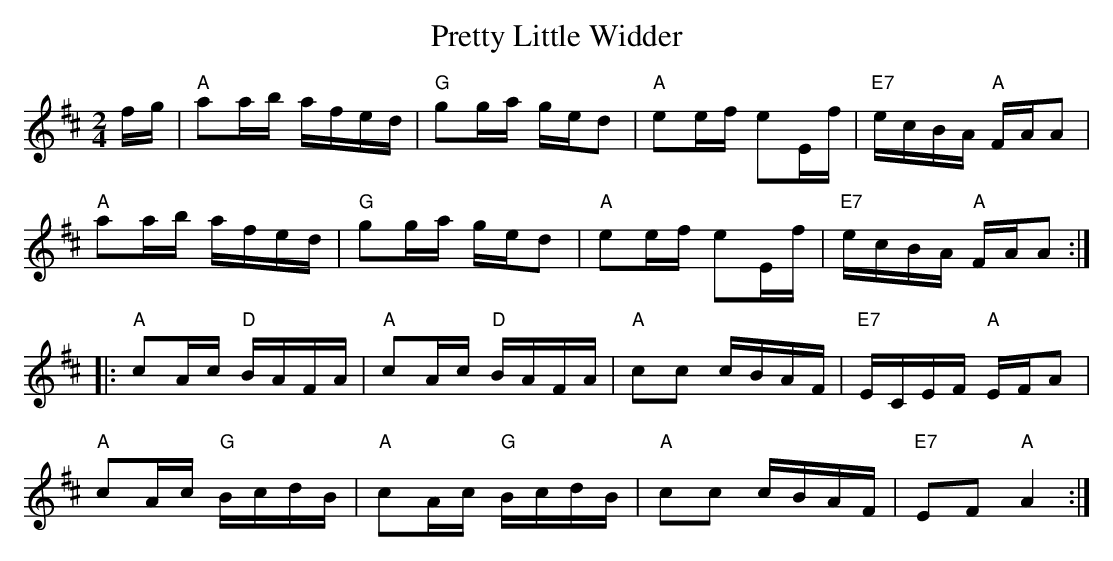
X:1
T:Pretty Little Widder
M:2/4
L:1/4
K:D
f/4g/4|"A"a/2a/4b/4 a/4f/4e/4d/4|"G"g/2g/4a/4 g/4e/4d/2|"A"e/2e/4f/4 e/2E/4f/4\
|"E7"e/4c/4B/4A/4 "A"F/4A/4A/2|
"A"a/2a/4b/4 a/4f/4e/4d/4|"G"g/2g/4a/4 g/4e/4d/2|"A"e/2e/4f/4 e/2E/4f/4|\
"E7"e/4c/4B/4A/4 "A"F/4A/4A/2:|
|:"A"c/2A/4c/4 "D"B/4A/4F/4A/4|"A"c/2A/4c/4 "D"B/4A/4F/4A/4|\
"A"c/2c/2 c/4B/4A/4F/4|"E7"E/4C/4E/4F/4 "A"E/4F/4A/2|
"A"c/2A/4c/4 "G"B/4c/4d/4B/4|"A"c/2A/4c/4 "G"B/4c/4d/4B/4|\
"A"c/2c/2 c/4B/4A/4F/4|"E7"E/2F/2 "A"A:|
